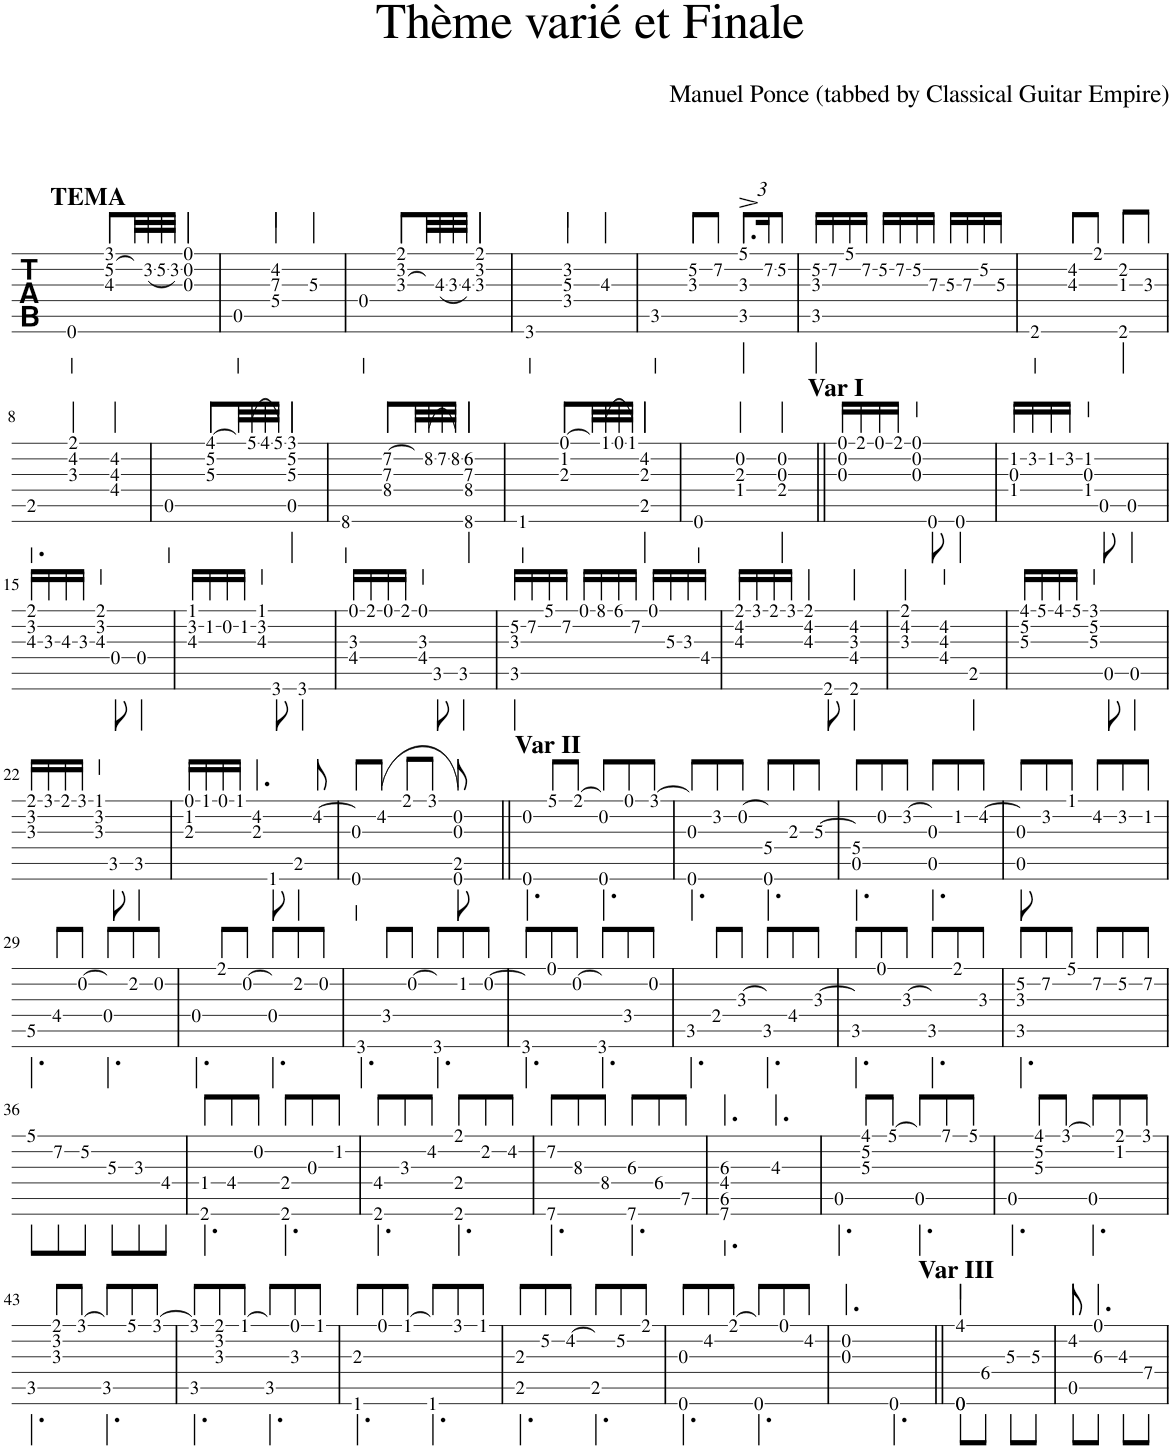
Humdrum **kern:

**kern
*part1
*staff1
*I"Guitar
*I'Guit.
*stria6
*
*k[f#]
*M3/4
=1
*^
*	*^
!LO:TX:a:B:t=TEMA	!	!
4r	2EE\	4r
4B/ 4g/	.	[8e/L
.	.	32e/LL]
.	.	(32d/
.	.	32e/
.	.	32d/JJJ)
4G/ 4e/	4r	4B/
=2	=2	=2
4r	2AA\	4r
2G/ 2e-X/	.	4d/
.	4r	4c/
=3	=3	=3
4r	2D\	4r
4d/ 4f#/	.	[8A#X/L
.	.	32A#/LL]
.	.	(32B/
.	.	32A#/
.	.	32B/JJJ)
4d/ 4f#/	4r	4A#/
=4	=4	=4
4r	2GG\	4r
2Fn/ 2d/	.	4c/
.	4r	4B/
=5	=5	=5
4r	2C\	4r
8e/L	.	4A#X/
8f#/J	.	.
*Xbrackettup	*	*
12.a^/L	4C\	4A#/
24f#/K	.	.
12e/J	.	.
*	*v	*v
=6	=6
16e/LL	4C\ 4A#X\
16f#/	.
16a/	.
16f#/JJ	.
16e/LL	2r
16f#/	.
16e/	.
16d/JJ	.
16c/LL	.
16d/	.
16e/	.
16c/JJ	.
=7	=7
*	*^
4r	2FF#\	4r
8d#X/L	.	4B/
8f#/J	.	.
4c#X/	4FF#\	8G#X/L
.	.	8A#X/J
*	*v	*v
!!LO:LB:g=z
=8	=8
4r	2.BB\
4A#X/ 4d#X/ 4f#/	.
4F#/ 4B/ 4d#/	.
=9	=9
*	*^
4r	2AA\	4r
[8g#X/L	.	4c/ 4e/
32g#/LL]	.	.
(32a/	.	.
32g#/	.	.
32a/JJJ)	.	.
4gn/	4AA\	4c/ 4e/
=10	=10	=10
4r	2C\	4r
[8f#X/L	.	4B-X/ 4d/
32f#/LL]	.	.
(32g/	.	.
32f#/	.	.
32g/JJJ)	.	.
4fn/	4C\	4B-/ 4d/
=11	=11	=11
4r	2FFn\	4r
[8e/L	.	4A/ 4c/
32e/LL]	.	.
(32fn/	.	.
32e/	.	.
32f/JJJ)	.	.
4d#X/	4BB\	4A/
*	*v	*v
=12	=12
4r	2EE\
4D#X/ 4A/ 4B/	.
4G/ 4B/	4E\
=13||	=13||
!LO:TX:a:B:t=Var I	!
16G/ 16B/ 16e/LL	4.r
16f#/	.
16e/	.
16f#/JJ	.
2G/ 2B/ 2e/	.
.	8EE\
.	4EE\
=14	=14
16E-X/ 16G/ 16c/LL	4.r
16d/	.
16c/	.
16d/JJ	.
2E-/ 2G/ 2c/	.
.	8AA\
.	4AA\
!!LO:LB:g=z	!!
=15	=15
16B/ 16d/ 16f#/LL	4.r
16A#X/	.
16B/	.
16A#/JJ	.
2B/ 2d/ 2f#/	.
.	8D\
.	4D\
=16	=16
16B/ 16d/ 16fn/LL	4.r
16c/	.
16B/	.
16c/JJ	.
2B/ 2d/ 2f/	.
.	8GG\
.	4GG\
=17	=17
16F#/ 16A#X/ 16e/LL	4.r
16f#/	.
16e/	.
16f#/JJ	.
2F#/ 2A#/ 2e/	.
.	8C\
.	4C\
=18	=18
16A#X/ 16e/LL	4C\
16f#/	.
16a/	.
16f#/JJ	.
16e/LL	2r
16cc/	.
16a#X/	.
16f#/JJ	.
16e/LL	.
16c/	.
16A#/	.
16F#/JJ	.
=19	=19
16B/ 16d#X/ 16f#/LL	4.r
16g/	.
16f#/	.
16g/JJ	.
4B/ 4d#/ 4f#/	.
.	8FF#\
4F#/ 4A#X/ 4d#/	4FF#\
=20	=20
4A#X/ 4d#X/ 4f#/	2r
2F#/ 2B/ 2d#/	.
.	4BB\
=21	=21
16c/ 16e/ 16g#X/LL	4.r
16a/	.
16g#/	.
16a/JJ	.
2c/ 2e/ 2gn/	.
.	8AA\
.	4AA\
!!LO:LB:g=z	!!
=22	=22
16B-X/ 16d/ 16f#X/LL	4.r
16g/	.
16f#/	.
16g/JJ	.
2B-/ 2d/ 2fn/	.
.	8C\
.	4C\
=23	=23
16A/ 16c/ 16e/LL	4.r
16fn/	.
16e/	.
16f/JJ	.
4.A/ 4.d#X/	.
.	8FFn\
.	4BB\
[8d#/	.
=24	=24
8d#X/L]	2EE\ 2G\
(8d#X/J	.
8f#/L	.
8g/J	.
8G/ 8B/)	8EE\ 8BB\
8r	8r
=25||	=25||
*M6/8	*
!LO:TX:a:B:t=Var II	!
8r	4.EE\ 4.B\
8a/L	.
[8f#/J	.
8f#/L]	4.EE\ 4.B\
8e/	.
[8g/J	.
=26	=26
8g/L]	4.EE\ 4.G\
8d/	.
(8B/J	.
8B/L)	4.EE\ 4.G\
8A/	.
[8c/J	.
=27	=27
8c/L]	4.AA\ 4.G\
8B/	.
[8d/J	.
8d/L]	4.AA\ 4.G\
8c/	.
[8e-X/J	.
=28	=28
8e-/L]	8AA\ 8G\
8d/	8r
8fn/J	2r
8e-X/L	.
8d/	.
8c/J	.
!!LO:LB:g=z	!!
=29	=29
8r	4.D\
8F#/L	.
[8B/J	.
8B/L]	4.D\
8c#X/	.
8B/J	.
=30	=30
8r	4.D\
8f#/L	.
[8B/J	.
8B/L]	4.D\
8c#X/	.
8B/J	.
=31	=31
8r	4.GG\
8Fn/L	.
[8B/J	.
8B/L]	4.GG\
8cn/	.
[8B/J	.
=32	=32
8B/L]	4.GG\
8e/	.
[8B/J	.
8B/L]	4.GG\
8Fn/	.
8B/J	.
=33	=33
8r	4.C\
8E/L	.
[8A#X/J	.
8A#/L]	4.C\
8F#/	.
[8A#/J	.
=34	=34
8A#/L]	4.C\
8e/	.
[8A#X/J	.
8A#/L]	4.C\
8f#/	.
8A#/J	.
=35	=35
8e/L	4.C\ 4.A#X\
8f#/	.
8an/J	.
8f#/L	8r
8e/	4r
8f#/J	.
*v	*v
!!LO:LB:g=z
=36
8a\L
8f#\
8e\J
8c\L
8A#X\
8F#\J
=37
*^
8D#X/L	4.FF#X\
8F#/	.
8B/J	.
8E/L	4.FF#\
8Gn/	.
8cn/J	.
=38	=38
8F#/L	4.FF#\
8A#X/	.
8d#X/J	.
8f#/L	4.FF#\ 4.E\
8c#X/	.
8d#/J	.
=39	=39
8f#/L	4.BB\
8d#X/	.
8A#X/J	.
8c#X/L	4.BB\
8G#X/	.
8E/J	.
=40	=40
4.c#X/	2.BB\ 2.D#X\ 2.F#\
4.B/	.
=41	=41
8r	4.AA\
8c/ 8e/ 8g#X/L	.
[8a/J	.
8a/L]	4.AA\
8b/	.
8a/J	.
=42	=42
8r	4.AA\
8c/ 8e/ 8g#X/L	.
[8gn/J	.
8g/L]	4.AA\
8c/ 8f#/	.
8g/J	.
!!LO:LB:g=z	!!
=43	=43
8r	4.C\
8B-X/ 8d/ 8f#/L	.
[8g/J	.
8g/L]	4.C\
8a/	.
[8g/J	.
=44	=44
8g/L]	4.C\
8B-X/ 8d/ 8f#/	.
[8fn/J	.
8f/L]	4.C\
8B-/ 8e/	.
8f/J	.
=45	=45
8A/L	4.FFn\
8e/	.
[8fn/J	.
8f/L]	4.FF\
8g/	.
8f/J	.
=46	=46
8A/L	4.BB\
8e/	.
[8d#X/J	.
8d#/L]	4.BB\
8e/	.
8f#X/J	.
=47	=47
8G/L	4.EE\
8d#X/	.
[8f#/J	.
8f#/L]	4.EE\
8e/	.
8d#/J	.
=48	=48
4.G/ 4.B/	4.r
4.r	4.EE\
*v	*v
=49||
*k[f#c#g#d#]
*M2/4
*^
*	*^
!LO:TX:a:B:t=Var III	!	!
2g#/	8EE\L	4EE/
.	8G#\J	.
.	8B#X\L	4r
.	8B#\J	.
=50	=50	=50
8d#/	8AA\L	4AA/
4.e/	8c#\J	.
.	8Bn\L	4r
.	8A\J	.
*v	*v	*v
=
*-
